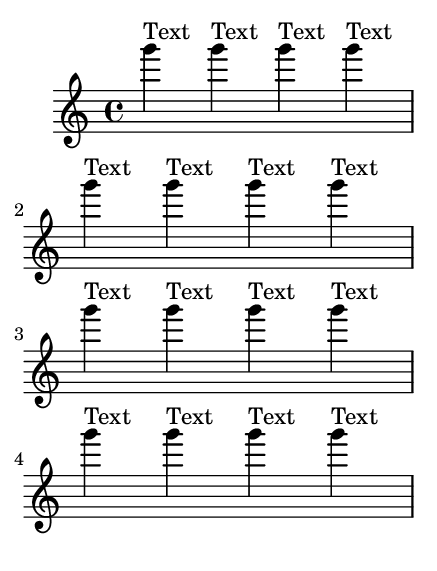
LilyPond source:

%% Generated by lilypond-book.py
%% Options: [exampleindent=10.16\mm,indent=0\mm,line-width=160\mm]
\include "lilypond-book-preamble.ly"


% ****************************************************************
% Start cut-&-pastable-section
% ****************************************************************



\paper {
  indent = 0\mm
  line-width = 160\mm
  % offset the left padding, also add 1mm as lilypond creates cropped
  % images with a little space on the right
  line-width = #(- line-width (* mm  3.000000) (* mm 1))
}

\layout {
  
}





% ****************************************************************
% ly snippet:
% ****************************************************************
\sourcefilename "/home/karlin/lilypond-git/input/regression/page-breaking-outside-staff-estimation2.ly"
\sourcefileline 0
\version "2.16.0"

\header {
  texidoc = "The height-estimation routine doesn't get confused
by multiple outside-staff grobs in the same measure."
}

#(set-default-paper-size "a7")

\book {
  \repeat unfold 4 { \repeat unfold 4 {g'''4^"Text"} \break}
}



% ****************************************************************
% end ly snippet
% ****************************************************************
